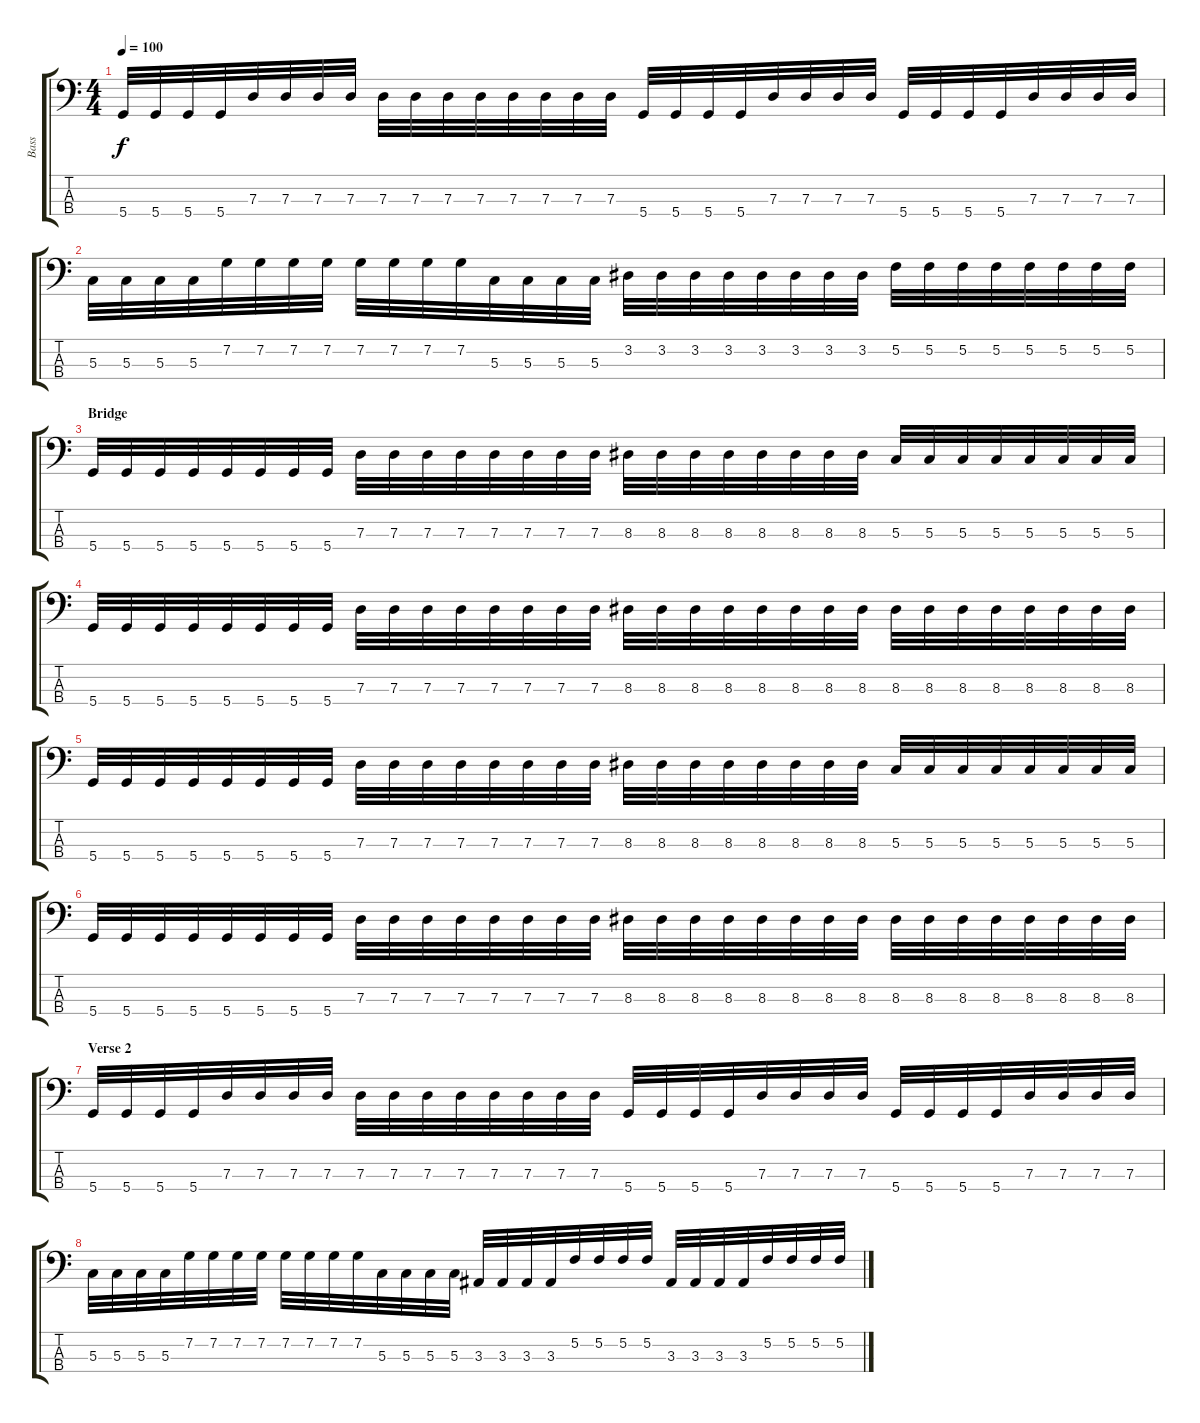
\track ("Bass" "Bass") {instrument electricbasspick}
\staff {score tabs}
\tuning (F2 C2 G1 D1) {hide}
\ts (4 4)
\tempo 100
\clef f4
\ks c
5.4.32{dy f} 5.4.32 5.4.32 5.4.32 7.3.32 7.3.32 7.3.32 7.3.32 7.3.32 7.3.32 7.3.32 7.3.32 7.3.32 7.3.32 7.3.32 7.3.32 5.4.32 5.4.32 5.4.32 5.4.32 7.3.32 7.3.32 7.3.32 7.3.32 5.4.32 5.4.32 5.4.32 5.4.32 7.3.32 7.3.32 7.3.32 7.3.32 |
5.3.32 5.3.32 5.3.32 5.3.32 7.2.32 7.2.32 7.2.32 7.2.32 7.2.32 7.2.32 7.2.32 7.2.32 5.3.32 5.3.32 5.3.32 5.3.32 3.2.32 3.2.32 3.2.32 3.2.32 3.2.32 3.2.32 3.2.32 3.2.32 5.2.32 5.2.32 5.2.32 5.2.32 5.2.32 5.2.32 5.2.32 5.2.32 |
\section ("" "Bridge")
5.4.32 5.4.32 5.4.32 5.4.32 5.4.32 5.4.32 5.4.32 5.4.32 7.3.32 7.3.32 7.3.32 7.3.32 7.3.32 7.3.32 7.3.32 7.3.32 8.3.32 8.3.32 8.3.32 8.3.32 8.3.32 8.3.32 8.3.32 8.3.32 5.3.32 5.3.32 5.3.32 5.3.32 5.3.32 5.3.32 5.3.32 5.3.32 |
5.4.32 5.4.32 5.4.32 5.4.32 5.4.32 5.4.32 5.4.32 5.4.32 7.3.32 7.3.32 7.3.32 7.3.32 7.3.32 7.3.32 7.3.32 7.3.32 8.3.32 8.3.32 8.3.32 8.3.32 8.3.32 8.3.32 8.3.32 8.3.32 8.3.32 8.3.32 8.3.32 8.3.32 8.3.32 8.3.32 8.3.32 8.3.32 |
5.4.32 5.4.32 5.4.32 5.4.32 5.4.32 5.4.32 5.4.32 5.4.32 7.3.32 7.3.32 7.3.32 7.3.32 7.3.32 7.3.32 7.3.32 7.3.32 8.3.32 8.3.32 8.3.32 8.3.32 8.3.32 8.3.32 8.3.32 8.3.32 5.3.32 5.3.32 5.3.32 5.3.32 5.3.32 5.3.32 5.3.32 5.3.32 |
5.4.32 5.4.32 5.4.32 5.4.32 5.4.32 5.4.32 5.4.32 5.4.32 7.3.32 7.3.32 7.3.32 7.3.32 7.3.32 7.3.32 7.3.32 7.3.32 8.3.32 8.3.32 8.3.32 8.3.32 8.3.32 8.3.32 8.3.32 8.3.32 8.3.32 8.3.32 8.3.32 8.3.32 8.3.32 8.3.32 8.3.32 8.3.32 |
\section ("" "Verse 2")
5.4.32 5.4.32 5.4.32 5.4.32 7.3.32 7.3.32 7.3.32 7.3.32 7.3.32 7.3.32 7.3.32 7.3.32 7.3.32 7.3.32 7.3.32 7.3.32 5.4.32 5.4.32 5.4.32 5.4.32 7.3.32 7.3.32 7.3.32 7.3.32 5.4.32 5.4.32 5.4.32 5.4.32 7.3.32 7.3.32 7.3.32 7.3.32 |
5.3.32 5.3.32 5.3.32 5.3.32 7.2.32 7.2.32 7.2.32 7.2.32 7.2.32 7.2.32 7.2.32 7.2.32 5.3.32 5.3.32 5.3.32 5.3.32 3.3.32 3.3.32 3.3.32 3.3.32 5.2.32 5.2.32 5.2.32 5.2.32 3.3.32 3.3.32 3.3.32 3.3.32 5.2.32 5.2.32 5.2.32 5.2.32
